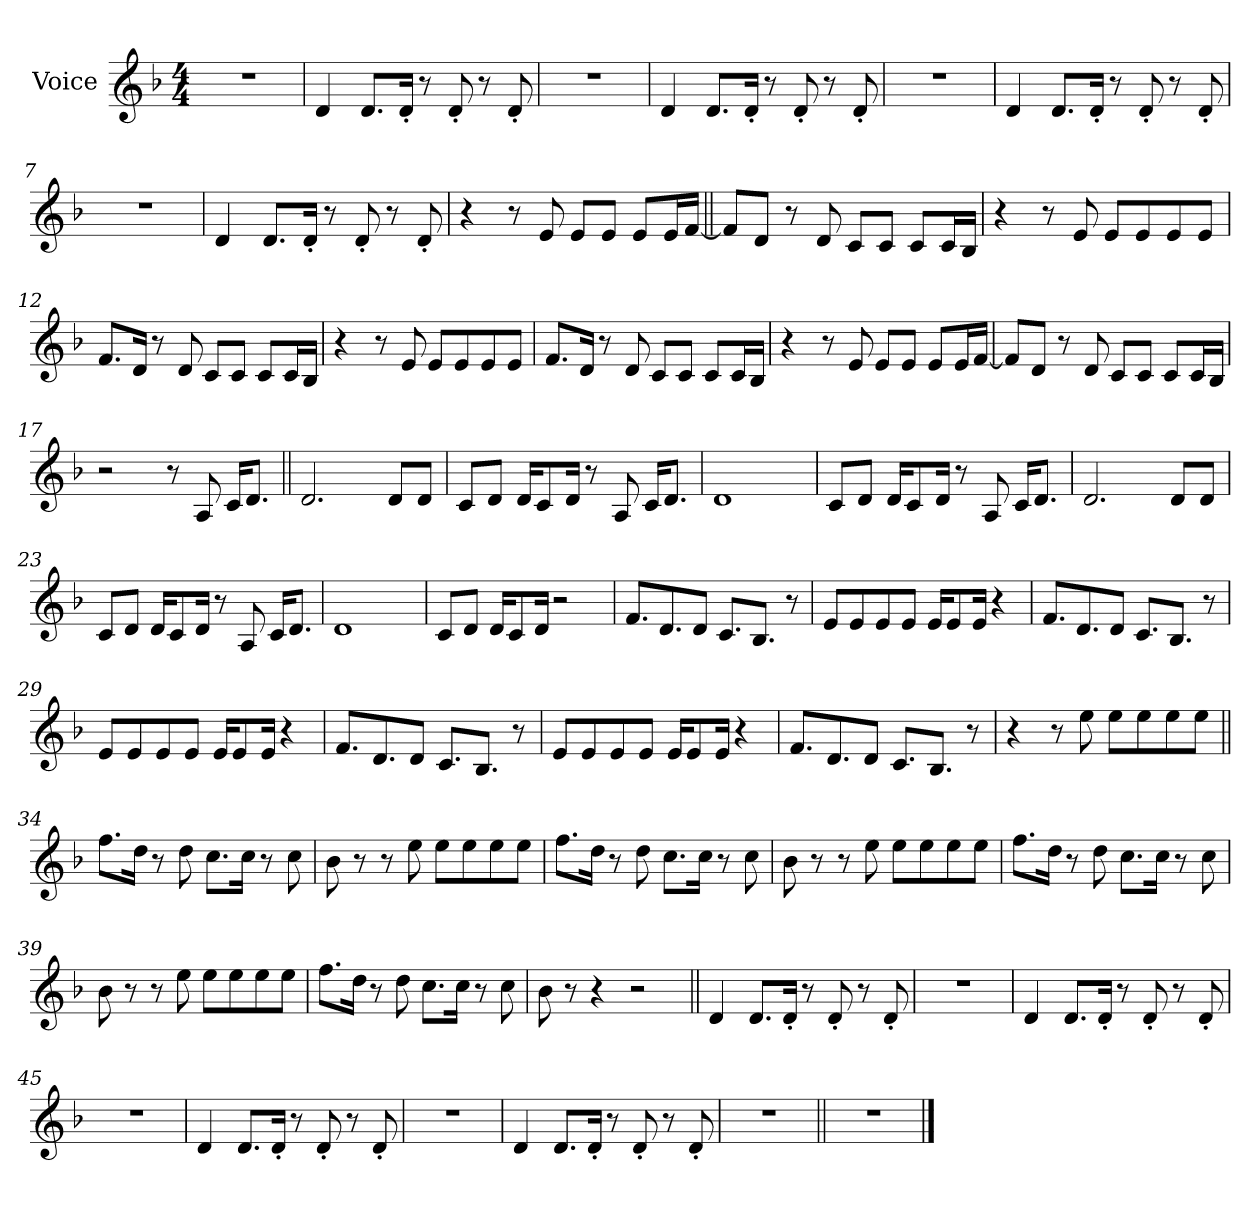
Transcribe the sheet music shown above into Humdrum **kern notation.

**kern
*part1
*staff1
*I"Voice
*I'Vc.
*clefG2
*k[b-]
*M4/4
*MM130
=1
1r
=2
4d!
8.d!L
16d'!Jk
8r
8d'!
8r
8d'!
=3
1r
=4
4d!
8.d!L
16d'!Jk
8r
8d'!
8r
8d'!
=5
1r
=6
4d!
8.d!L
16d'!Jk
8r
8d'!
8r
8d'!
=7
1r
=8
4d!
8.d!L
16d'!Jk
8r
8d'!
8r
8d'!
=9
4r
8r
8e
8eL
8eJ
8eL
16eL
[16fJJ
=10||
8fL]
8dJ
8r
8d
8cL
8cJ
8cL
16cL
16B-JJ
=11
4r
8r
8e
8eL
8e
8e
8eJ
=12
8.fL
16dJk
8r
8d
8cL
8cJ
8cL
16cL
16B-JJ
=13
4r
8r
8e
8eL
8e
8e
8eJ
=14
8.fL
16dJk
8r
8d
8cL
8cJ
8cL
16cL
16B-JJ
=15
4r
8r
8e
8eL
8eJ
8eL
16eL
[16fJJ
=16
8fL]
8dJ
8r
8d
8cL
8cJ
8cL
16cL
16B-JJ
=17
2r
8r
8A
16cKL
8.dJ
=18||
2.d
8dL
8dJ
=19
8cL
8dJ
16dKL
8c
16dJk
8r
8A
16cKL
8.dJ
=20
1d
=21
8cL
8dJ
16dKL
8c
16dJk
8r
8A
16cKL
8.dJ
=22
2.d
8dL
8dJ
=23
8cL
8dJ
16dKL
8c
16dJk
8r
8A
16cKL
8.dJ
=24
1d
=25
8cL
8dJ
16dKL
8c
16dJk
2r
=26
8.fL
8.d
8dJ
8.cL
8.B-J
8r
=27
8eL
8e
8e
8eJ
16eKL
8e
16eJk
4r
=28
8.fL
8.d
8dJ
8.cL
8.B-J
8r
=29
8eL
8e
8e
8eJ
16eKL
8e
16eJk
4r
=30
8.fL
8.d
8dJ
8.cL
8.B-J
8r
=31
8eL
8e
8e
8eJ
16eKL
8e
16eJk
4r
=32
8.fL
8.d
8dJ
8.cL
8.B-J
8r
=33
4r
8r
8ee
8eeL
8ee
8ee
8eeJ
=34||
8.ffL
16ddJk
8r
8dd
8.ccL
16ccJk
8r
8cc
=35
8b-
8r
8r
8ee
8eeL
8ee
8ee
8eeJ
=36
8.ffL
16ddJk
8r
8dd
8.ccL
16ccJk
8r
8cc
=37
8b-
8r
8r
8ee
8eeL
8ee
8ee
8eeJ
=38
8.ffL
16ddJk
8r
8dd
8.ccL
16ccJk
8r
8cc
=39
8b-
8r
8r
8ee
8eeL
8ee
8ee
8eeJ
=40
8.ffL
16ddJk
8r
8dd
8.ccL
16ccJk
8r
8cc
=41
8b-
8r
4r
2r
=42||
4d!
8.d!L
16d'!Jk
8r
8d'!
8r
8d'!
=43
1r
=44
4d!
8.d!L
16d'!Jk
8r
8d'!
8r
8d'!
=45
1r
=46
4d!
8.d!L
16d'!Jk
8r
8d'!
8r
8d'!
=47
1r
=48
4d!
8.d!L
16d'!Jk
8r
8d'!
8r
8d'!
=49
1r
=50||
1r
==
*-
